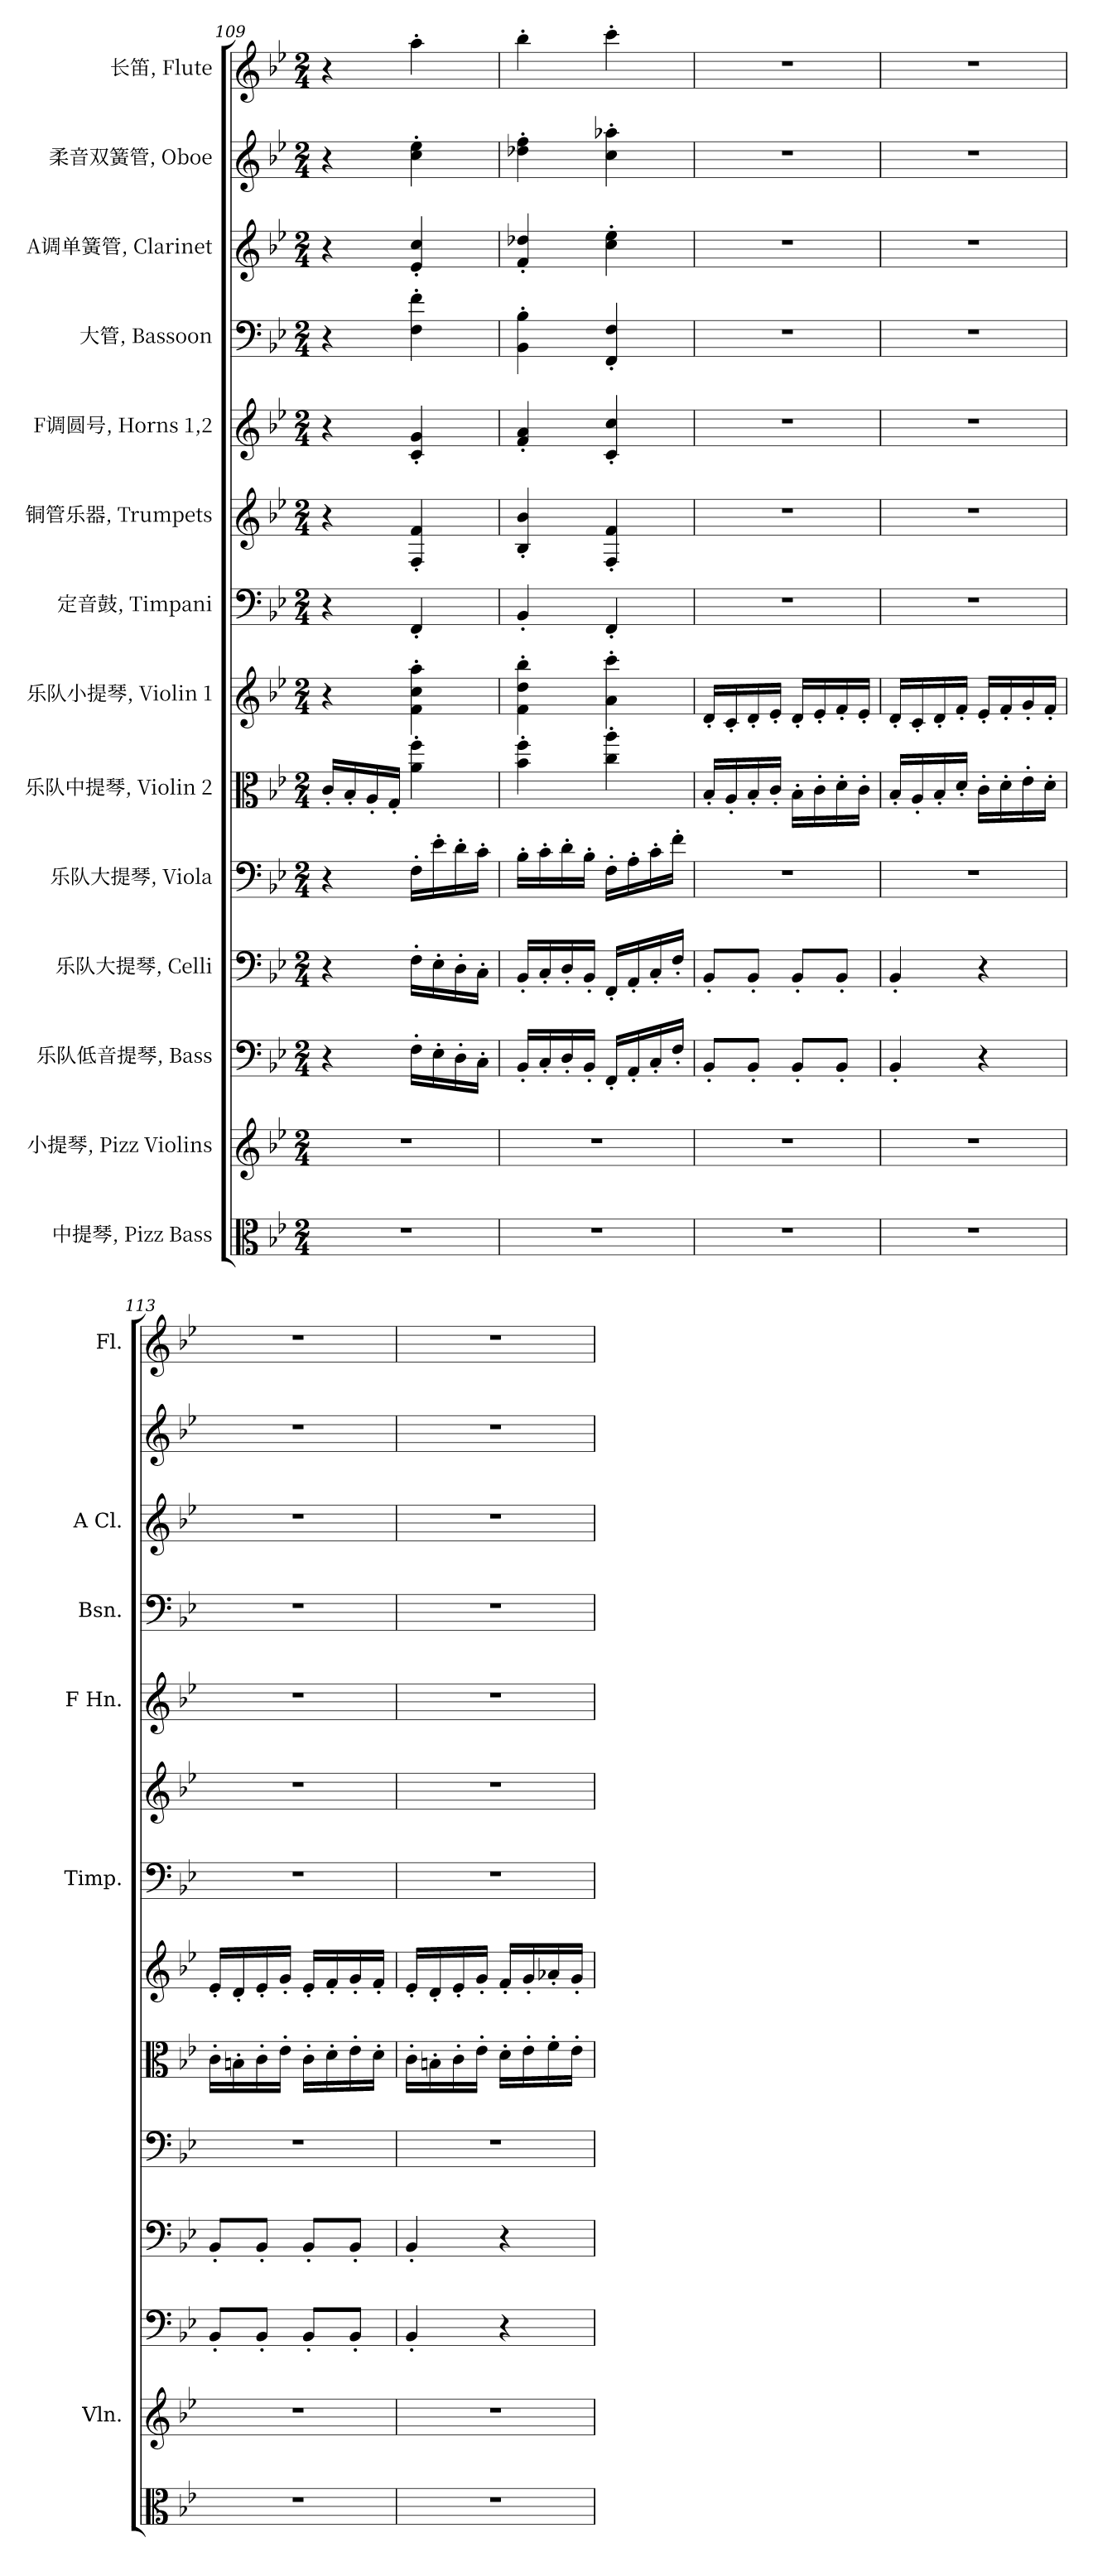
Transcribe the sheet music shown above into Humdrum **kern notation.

**kern	**kern	**kern	**kern	**kern	**kern	**kern	**kern	**kern	**kern	**kern	**kern	**kern	**kern
*part14	*part13	*part12	*part11	*part10	*part9	*part8	*part7	*part6	*part5	*part4	*part3	*part2	*part1
*staff14	*staff13	*staff12	*staff11	*staff10	*staff9	*staff8	*staff7	*staff6	*staff5	*staff4	*staff3	*staff2	*staff1
*I"中提琴, Pizz Bass	*I"小提琴, Pizz Violins	*I"乐队低音提琴, Bass	*I"乐队大提琴, Celli	*I"乐队大提琴, Viola	*I"乐队中提琴, Violin 2	*I"乐队小提琴, Violin 1	*I"定音鼓, Timpani	*I"铜管乐器, Trumpets	*I"F调圆号, Horns 1,2	*I"大管, Bassoon	*I"A调单簧管, Clarinet	*I"柔音双簧管, Oboe	*I"长笛, Flute
*	*I'Vln.	*	*	*	*	*	*I'Timp.	*	*I'F Hn.	*I'Bsn.	*I'A Cl.	*	*I'Fl.
!!LO:PB:g=z
*clefC3	*clefG2	*clefF4	*clefF4	*clefF4	*clefC3	*clefG2	*clefF4	*clefG2	*clefG2	*clefF4	*clefG2	*clefG2	*clefG2
*	*	*ITrd7c12	*	*	*	*	*	*	*ITrd4c7	*	*ITrd2c3	*ITrd2c3	*
*k[b-e-]	*k[b-e-]	*k[b-e-]	*k[b-e-]	*k[b-e-]	*k[b-e-]	*k[b-e-]	*k[b-e-]	*k[b-e-]	*k[b-e-a-]	*k[b-e-]	*k[f#]	*k[f#]	*k[b-e-]
*M2/4	*M2/4	*M2/4	*M2/4	*M2/4	*M2/4	*M2/4	*M2/4	*M2/4	*M2/4	*M2/4	*M2/4	*M2/4	*M2/4
=109	=109	=109	=109	=109	=109	=109	=109	=109	=109	=109	=109	=109	=109
2r	2r	4r	4r	4r	16c'/LL	4r	4r	4r	4r	4r	4r	4r	4r
.	.	.	.	.	16B-'/	.	.	.	.	.	.	.	.
.	.	.	.	.	16A'/	.	.	.	.	.	.	.	.
.	.	.	.	.	16G'/JJ	.	.	.	.	.	.	.	.
.	.	16FF'\LL	16F'\LL	16F'\LL	4a\' 4ff\'	4f\' 4cc\' 4aa\'	4FF'/	4F/' 4f/'	4F/' 4c/'	4F\' 4f\'	4c/' 4a/'	4a\' 4cc\'	4aa'\
.	.	16EE-'\	16E-'\	16e-'\	.	.	.	.	.	.	.	.	.
.	.	16DD'\	16D'\	16d'\	.	.	.	.	.	.	.	.	.
.	.	16CC'\JJ	16C'\JJ	16c'\JJ	.	.	.	.	.	.	.	.	.
=110	=110	=110	=110	=110	=110	=110	=110	=110	=110	=110	=110	=110	=110
2r	2r	16BBB-'/LL	16BB-'/LL	16B-'\LL	4b-\' 4ff\'	4f\' 4dd\' 4bb-\'	4BB-'/	4B-/' 4b-/'	4B-/' 4d/'	4BB-\' 4B-\'	4d/' 4b-X/'	4b-X\' 4dd\'	4bb-'\
.	.	16CC'/	16C'/	16c'\	.	.	.	.	.	.	.	.	.
.	.	16DD'/	16D'/	16d'\	.	.	.	.	.	.	.	.	.
.	.	16BBB-'/JJ	16BB-'/JJ	16B-'\JJ	.	.	.	.	.	.	.	.	.
.	.	16FFF'/LL	16FF'/LL	16F'\LL	4cc\' 4aa\'	4a\' 4ccc\'	4FF'/	4F/' 4f/'	4F/' 4f/'	4FF/' 4F/'	4a\' 4cc\'	4a\' 4ffn\'	4ccc'\
.	.	16AAA'/	16AA'/	16A'\	.	.	.	.	.	.	.	.	.
.	.	16CC'/	16C'/	16c'\	.	.	.	.	.	.	.	.	.
.	.	16FF'/JJ	16F'/JJ	16f'\JJ	.	.	.	.	.	.	.	.	.
=111	=111	=111	=111	=111	=111	=111	=111	=111	=111	=111	=111	=111	=111
2r	2r	8BBB-'/L	8BB-'/L	2r	16B-'/LL	16d'/LL	2r	2r	2r	2r	2r	2r	2r
.	.	.	.	.	16A'/	16c'/	.	.	.	.	.	.	.
.	.	8BBB-'/J	8BB-'/J	.	16B-'/	16d'/	.	.	.	.	.	.	.
.	.	.	.	.	16c'/JJ	16e-'/JJ	.	.	.	.	.	.	.
.	.	8BBB-'/L	8BB-'/L	.	16B-'\LL	16d'/LL	.	.	.	.	.	.	.
.	.	.	.	.	16c'\	16e-'/	.	.	.	.	.	.	.
.	.	8BBB-'/J	8BB-'/J	.	16d'\	16f'/	.	.	.	.	.	.	.
.	.	.	.	.	16c'\JJ	16e-'/JJ	.	.	.	.	.	.	.
=112	=112	=112	=112	=112	=112	=112	=112	=112	=112	=112	=112	=112	=112
2r	2r	4BBB-'/	4BB-'/	2r	16B-'/LL	16d'/LL	2r	2r	2r	2r	2r	2r	2r
.	.	.	.	.	16A'/	16c'/	.	.	.	.	.	.	.
.	.	.	.	.	16B-'/	16d'/	.	.	.	.	.	.	.
.	.	.	.	.	16d'/JJ	16f'/JJ	.	.	.	.	.	.	.
.	.	4r	4r	.	16c'\LL	16e-'/LL	.	.	.	.	.	.	.
.	.	.	.	.	16d'\	16f'/	.	.	.	.	.	.	.
.	.	.	.	.	16e-'\	16g'/	.	.	.	.	.	.	.
.	.	.	.	.	16d'\JJ	16f'/JJ	.	.	.	.	.	.	.
!!LO:PB:g=z
=113	=113	=113	=113	=113	=113	=113	=113	=113	=113	=113	=113	=113	=113
2r	2r	8BBB-'/L	8BB-'/L	2r	16c'\LL	16e-'/LL	2r	2r	2r	2r	2r	2r	2r
.	.	.	.	.	16Bn'\	16d'/	.	.	.	.	.	.	.
.	.	8BBB-'/J	8BB-'/J	.	16c'\	16e-'/	.	.	.	.	.	.	.
.	.	.	.	.	16e-'\JJ	16g'/JJ	.	.	.	.	.	.	.
.	.	8BBB-'/L	8BB-'/L	.	16c'\LL	16e-'/LL	.	.	.	.	.	.	.
.	.	.	.	.	16d'\	16f'/	.	.	.	.	.	.	.
.	.	8BBB-'/J	8BB-'/J	.	16e-'\	16g'/	.	.	.	.	.	.	.
.	.	.	.	.	16d'\JJ	16f'/JJ	.	.	.	.	.	.	.
=114	=114	=114	=114	=114	=114	=114	=114	=114	=114	=114	=114	=114	=114
2r	2r	4BBB-'/	4BB-'/	2r	16c'\LL	16e-'/LL	2r	2r	2r	2r	2r	2r	2r
.	.	.	.	.	16Bn'\	16d'/	.	.	.	.	.	.	.
.	.	.	.	.	16c'\	16e-'/	.	.	.	.	.	.	.
.	.	.	.	.	16e-'\JJ	16g'/JJ	.	.	.	.	.	.	.
.	.	4r	4r	.	16d'\LL	16f'/LL	.	.	.	.	.	.	.
.	.	.	.	.	16e-'\	16g'/	.	.	.	.	.	.	.
.	.	.	.	.	16f'\	16a-X'/	.	.	.	.	.	.	.
.	.	.	.	.	16e-'\JJ	16g'/JJ	.	.	.	.	.	.	.
=	=	=	=	=	=	=	=	=	=	=	=	=	=
*-	*-	*-	*-	*-	*-	*-	*-	*-	*-	*-	*-	*-	*-
